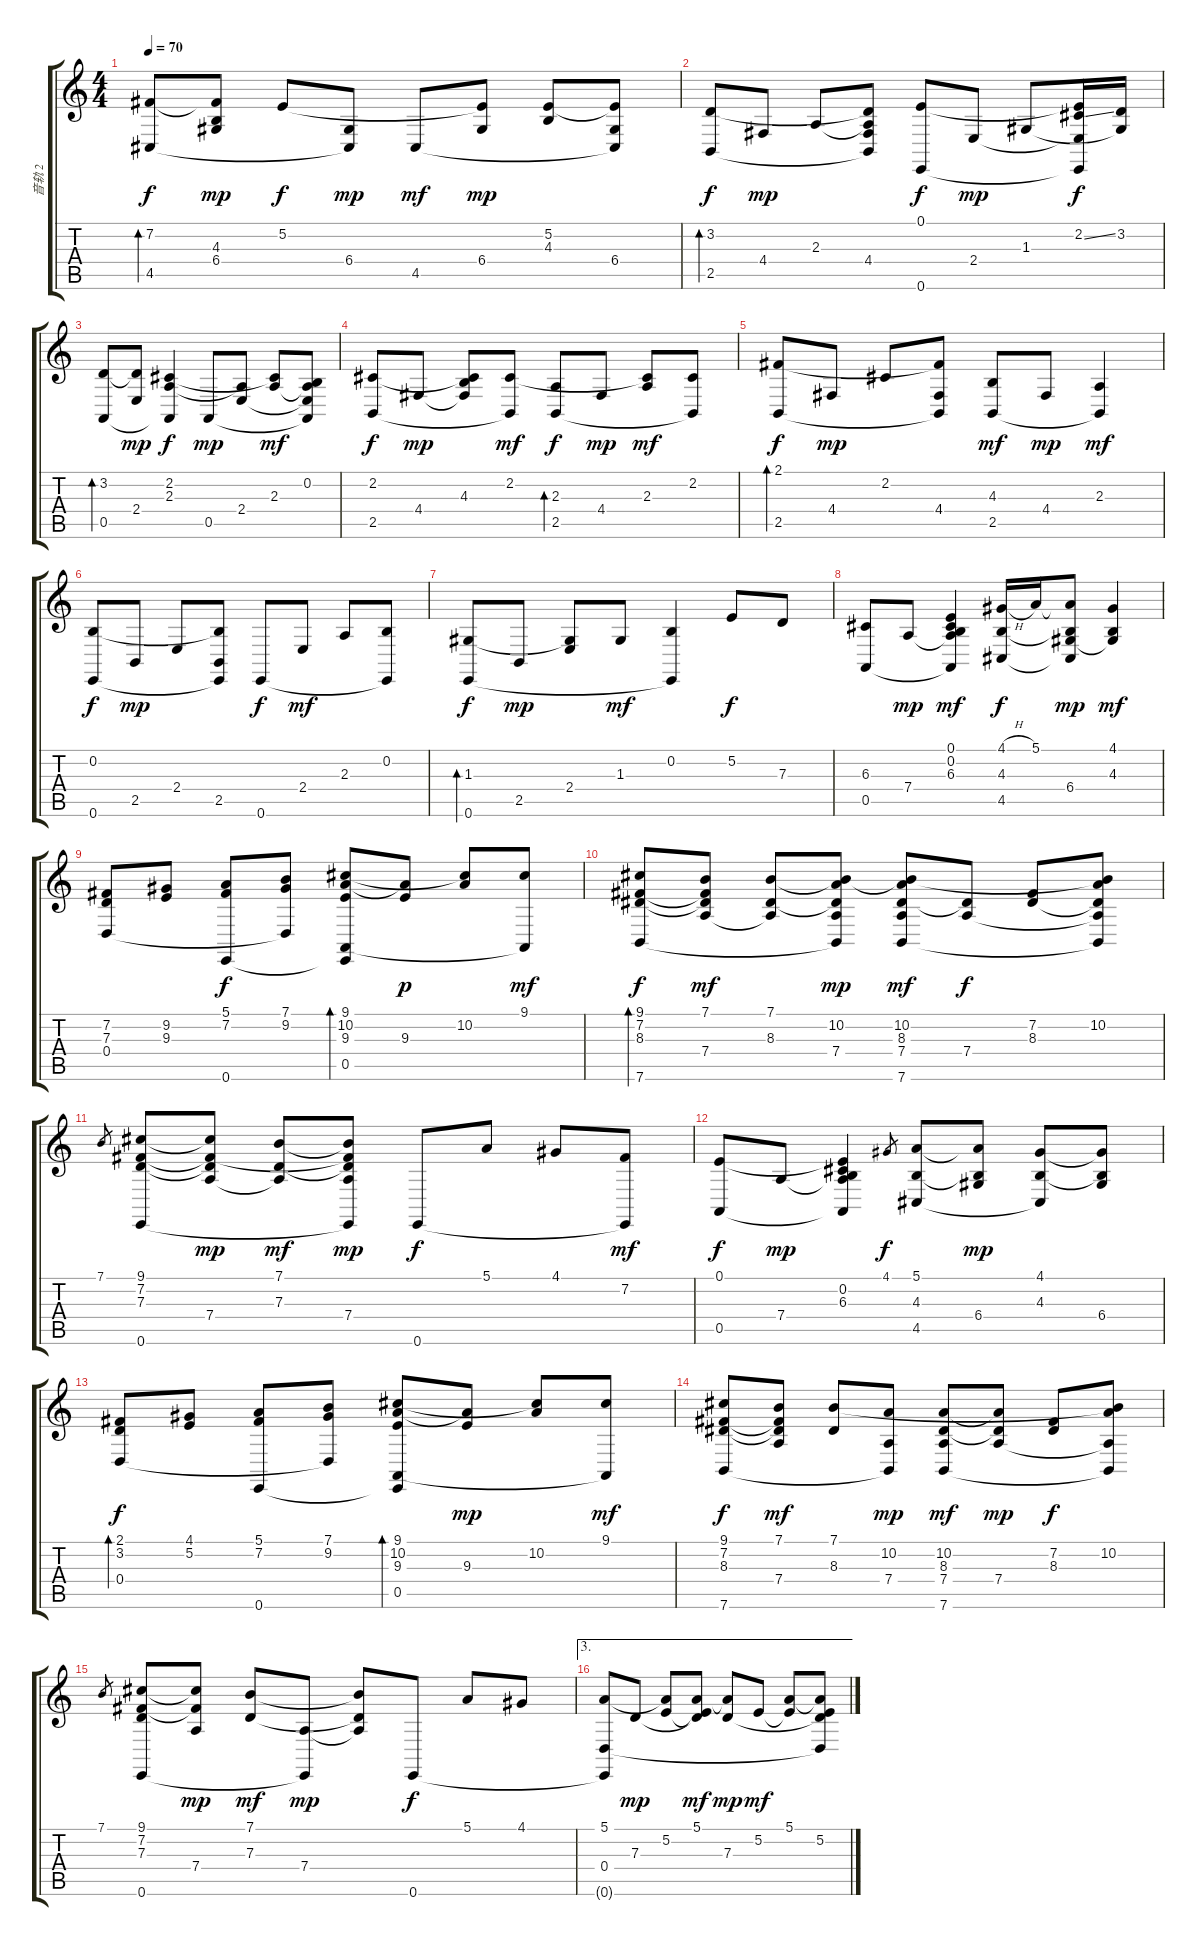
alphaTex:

\track ("音轨 2" "音轨 2") {instrument lead1square}
\staff {score tabs}
\tuning (E4 B3 G3 D3 A2 E2) {hide}
\ts (4 4)
\tempo 70
\clef g2
\ks c
(7.2 4.5).8{bd 240 dy f} (7.2{t} 4.3 6.4).8{dy mp} 5.2.8{dy f} (6.4 4.5{t}).8{dy mp} 4.5.8{dy mf} (5.2{t} 6.4).8{dy mp} (5.2 4.3).8 (5.2{t} 6.4 4.5{t}).8 |
(3.2 2.5).8{bd 240 dy f} 4.4.8{dy mp} 2.3.8 (3.2{t} 2.3{t} 4.4 2.5{t}).8 (0.1 0.6).8{dy f} 2.4.8{dy mp} 1.3.8 (0.1{t} 2.2{ss} 2.4{t} 0.6{t}).16{dy f} (3.2 1.3{t}).16 |
(3.2 0.5).8{bd 240} (3.2{t} 2.4).8{dy mp} (2.2 2.3 0.5{t}).4{dy f} 0.5.8{dy mp} (2.3{t} 2.4).8 (2.2{t} 2.3).8{dy mf} (0.2 2.3{t} 2.4{t} 0.5{t}).8 |
(2.2 2.5).8{dy f} 4.4.8{dy mp} (2.2{t} 4.3 4.4{t}).8 (2.2 2.5{t}).8{dy mf} (2.3 2.5).8{bd 240 dy f} 4.4.8{dy mp} (2.2{t} 2.3).8{dy mf} (2.2 2.5{t}).8 |
(2.1 2.5).8{bd 240 dy f} 4.4.8{dy mp} 2.2.8 (2.1{t} 4.4 2.5{t}).8 (4.3 2.5).8{dy mf} 4.4.8{dy mp} (2.3 2.5{t}).4{dy mf} |
(0.2 0.6).8{dy f} 2.5.8{dy mp} 2.4.8 (0.2{t} 2.5 0.6{t}).8 0.6.8{dy f} 2.4.8{dy mf} 2.3.8 (0.2 0.6{t}).8 |
(1.3 0.6).8{bd 240 dy f} 2.5.8{dy mp} (1.3{t} 2.4).8 1.3.8{dy mf} (0.2 0.6{t}).4 5.2.8{dy f} 7.3.8 |
(6.3 0.5).8 7.4.8{dy mp} (0.1 0.2 6.3 7.4{t} 0.5{t}).4{dy mf} (4.1{h} 4.3 4.5).16{dy f} 5.1.16 (5.1{t} 4.3{t} 6.4 4.5{t}).8{dy mp} (4.1 4.3 6.4{t}).4{dy mf} |
(7.2 7.3 0.4).8 (9.2 9.3).8 (5.1 7.2 0.6).8{dy f} (7.1 9.2 0.4{t}).8 (9.1 10.2 9.3 0.5 0.6{t}).8{bd 240} (10.2{t} 9.3).8{dy p} (9.1{t} 10.2).8 (9.1 0.5{t}).8{dy mf} |
(9.1 7.2 8.3 7.6).8{bd 240 dy f} (7.1 7.2{t} 8.3{t} 7.4).8{dy mf} (7.1 8.3 7.4{t}).8 (7.1{t} 10.2 8.3{t} 7.4 7.6{t}).8{dy mp} (7.1{t} 10.2 8.3 7.4 7.6).8{dy mf} (8.3{t} 7.4).8{dy f} (7.2 8.3).8 (7.1{t} 10.2 8.3{t} 7.4{t} 7.6{t}).8 |
7.1.8{gr} (9.1 7.2 7.3 0.6).8 (9.1{t} 7.2{t} 7.3{t} 7.4).8{dy mp} (7.1 7.3 7.4{t}).8{dy mf} (7.1{t} 7.2{t} 7.3{t} 7.4 0.6{t}).8{dy mp} 0.6.8{dy f} 5.1.8 4.1.8 (7.2 0.6{t}).8{dy mf} |
(0.1 0.5).8{dy f} 7.4.8{dy mp} (0.1{t} 0.2 6.3 7.4{t} 0.5{t}).4 4.1.8{gr dy f} (5.1 4.3 4.5).8 (5.1{t} 4.3{t} 6.4).8{dy mp} (4.1 4.3 4.5{t}).8 (4.1{t} 4.3{t} 6.4).8 |
(2.1 3.2 0.4).8{bd 240 dy f} (4.1 5.2).8 (5.1 7.2 0.6).8 (7.1 9.2 0.4{t}).8 (9.1 10.2 9.3 0.5 0.6{t}).8{bd 240} (10.2{t} 9.3).8{dy mp} (9.1{t} 10.2).8 (9.1 0.5{t}).8{dy mf} |
(9.1 7.2 8.3 7.6).8{dy f} (7.1 7.2{t} 8.3{t} 7.4).8{dy mf} (7.1 8.3).8 (10.2 7.4 7.6{t}).8{dy mp} (10.2 8.3 7.4 7.6).8{dy mf} (10.2{t} 8.3{t} 7.4).8{dy mp} (7.2 8.3).8{dy f} (7.1{t} 10.2 7.4{t} 7.6{t}).8 |
7.1.8{gr} (9.1 7.2 7.3 0.6).8 (9.1{t} 7.2{t} 7.4).8{dy mp} (7.1 7.3).8{dy mf} (7.4 0.6{t}).8{dy mp} (7.1{t} 7.3{t} 7.4{t}).8 0.6.8{dy f} 5.1.8 4.1.8 |
\ae 3
(5.1 0.4 0.6{t}).8 7.3.8{dy mp} (5.1{t} 5.2).8 (5.1 5.2{t} 7.3{t}).8{dy mf} (5.1{t} 7.3).8{dy mp} 5.2.8{dy mf} (5.1 5.2{t}).8 (5.1{t} 5.2 7.3{t} 0.4{t}).8
